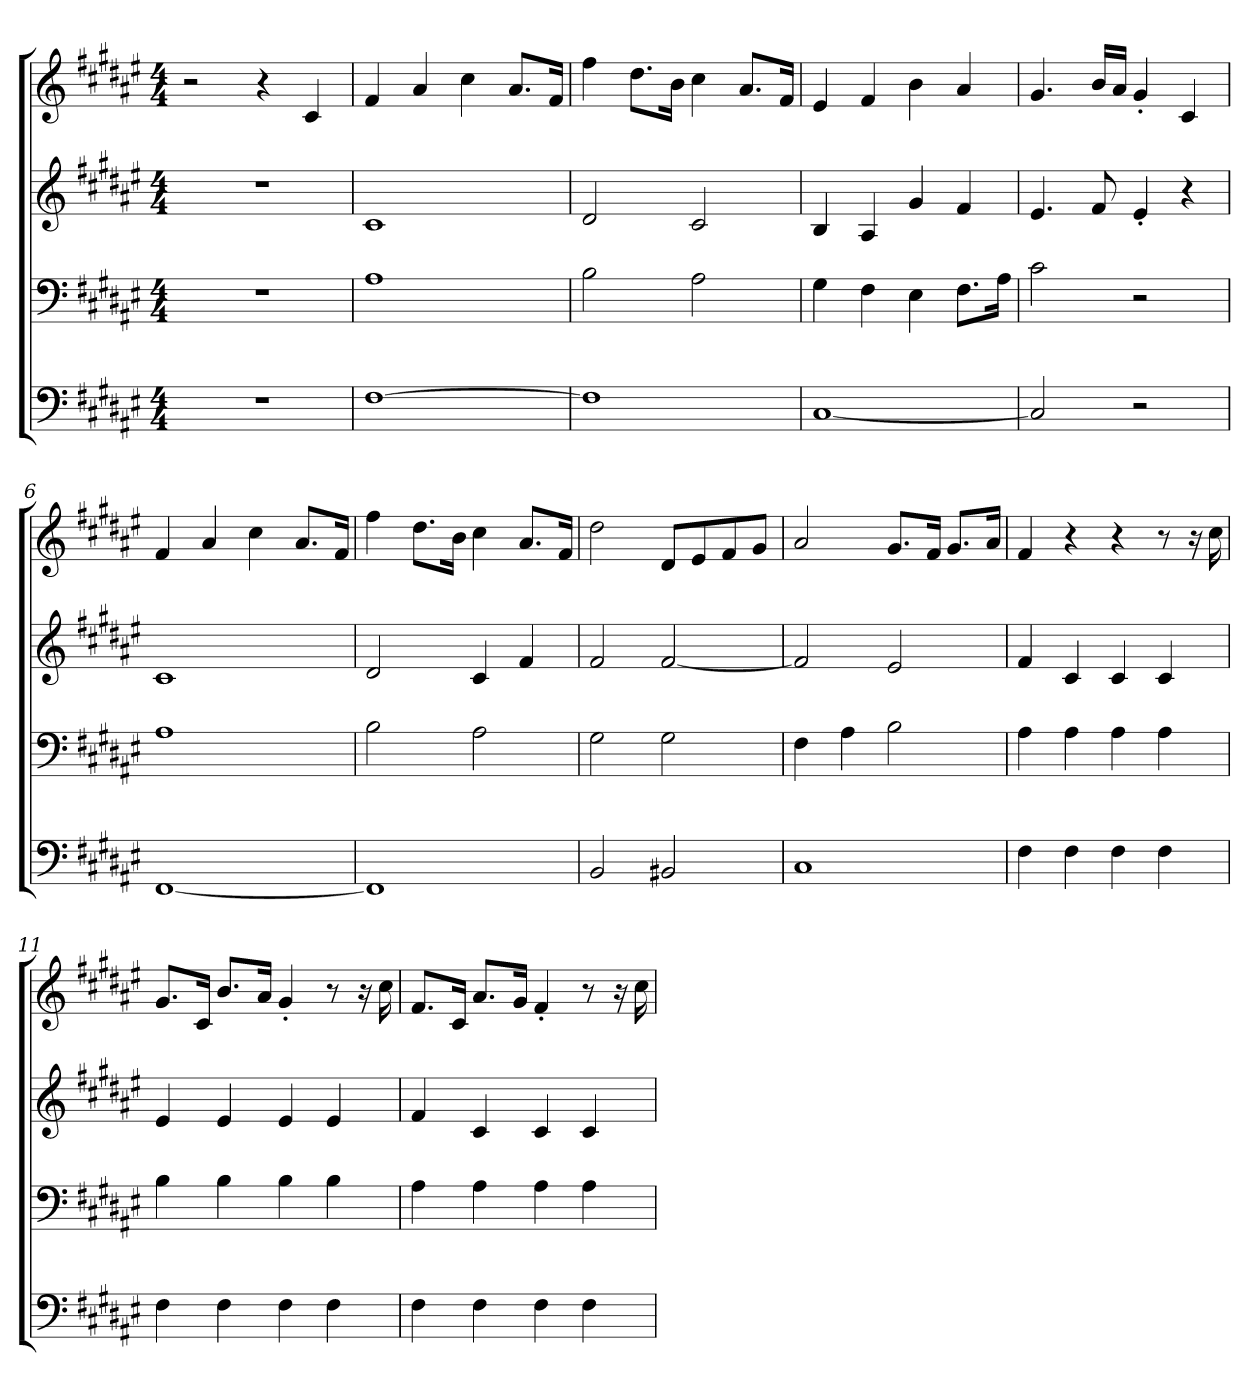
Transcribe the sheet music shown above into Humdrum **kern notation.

**kern	**kern	**kern	**kern
*part4	*part3	*part2	*part1
*staff4	*staff3	*staff2	*staff1
*clefF4	*clefF4	*clefG2	*clefG2
*k[f#c#g#d#a#e#]	*k[f#c#g#d#a#e#]	*k[f#c#g#d#a#e#]	*k[f#c#g#d#a#e#]
*F#:	*F#:	*F#:	*F#:
*M4/4	*M4/4	*M4/4	*M4/4
*MM60	*MM60	*MM60	*MM60
=1	=1	=1	=1
1r	1r	1r	2r
.	.	.	4r
.	.	.	4c#/
=2	=2	=2	=2
[1F#	1A#	1c#	4f#/
.	.	.	4a#/
.	.	.	4cc#\
.	.	.	8.a#/L
.	.	.	16f#/Jk
=3	=3	=3	=3
1F#]	2B\	2d#/	4ff#\
.	.	.	8.dd#\L
.	.	.	16b\Jk
.	2A#\	2c#/	4cc#\
.	.	.	8.a#/L
.	.	.	16f#/Jk
=4	=4	=4	=4
[1C#	4G#\	4B/	4e#/
.	4F#\	4A#/	4f#/
.	4E#\	4g#/	4b\
.	8.F#\L	4f#/	4a#/
.	16A#\Jk	.	.
=5	=5	=5	=5
2C#/]	2c#\	4.e#/	4.g#/
.	.	8f#/	16b/LL
.	.	.	16a#/JJ
2r	2r	4e#'/	4g#'/
.	.	4r	4c#/
=6	=6	=6	=6
[1FF#	1A#	1c#	4f#/
.	.	.	4a#/
.	.	.	4cc#\
.	.	.	8.a#/L
.	.	.	16f#/Jk
=7	=7	=7	=7
1FF#]	2B\	2d#/	4ff#\
.	.	.	8.dd#\L
.	.	.	16b\Jk
.	2A#\	4c#/	4cc#\
.	.	4f#/	8.a#/L
.	.	.	16f#/Jk
=8	=8	=8	=8
2BB/	2G#\	2f#/	2dd#\
2BB#X/	2G#\	[2f#/	8d#/L
.	.	.	8e#/
.	.	.	8f#/
.	.	.	8g#/J
=9	=9	=9	=9
1C#	4F#\	2f#/]	2a#/
.	4A#\	.	.
.	2B\	2e#/	8.g#/L
.	.	.	16f#/Jk
.	.	.	8.g#/L
.	.	.	16a#/Jk
=10	=10	=10	=10
4F#\	4A#\	4f#/	4f#/
4F#\	4A#\	4c#/	4r
4F#\	4A#\	4c#/	4r
4F#\	4A#\	4c#/	8r
.	.	.	16r
.	.	.	16cc#\
=11	=11	=11	=11
4F#\	4B\	4e#/	8.g#/L
.	.	.	16c#/Jk
4F#\	4B\	4e#/	8.b/L
.	.	.	16a#/Jk
4F#\	4B\	4e#/	4g#'/
4F#\	4B\	4e#/	8r
.	.	.	16r
.	.	.	16cc#\
=12	=12	=12	=12
4F#\	4A#\	4f#/	8.f#/L
.	.	.	16c#/Jk
4F#\	4A#\	4c#/	8.a#/L
.	.	.	16g#/Jk
4F#\	4A#\	4c#/	4f#'/
4F#\	4A#\	4c#/	8r
.	.	.	16r
.	.	.	16cc#\
=	=	=	=
*-	*-	*-	*-
